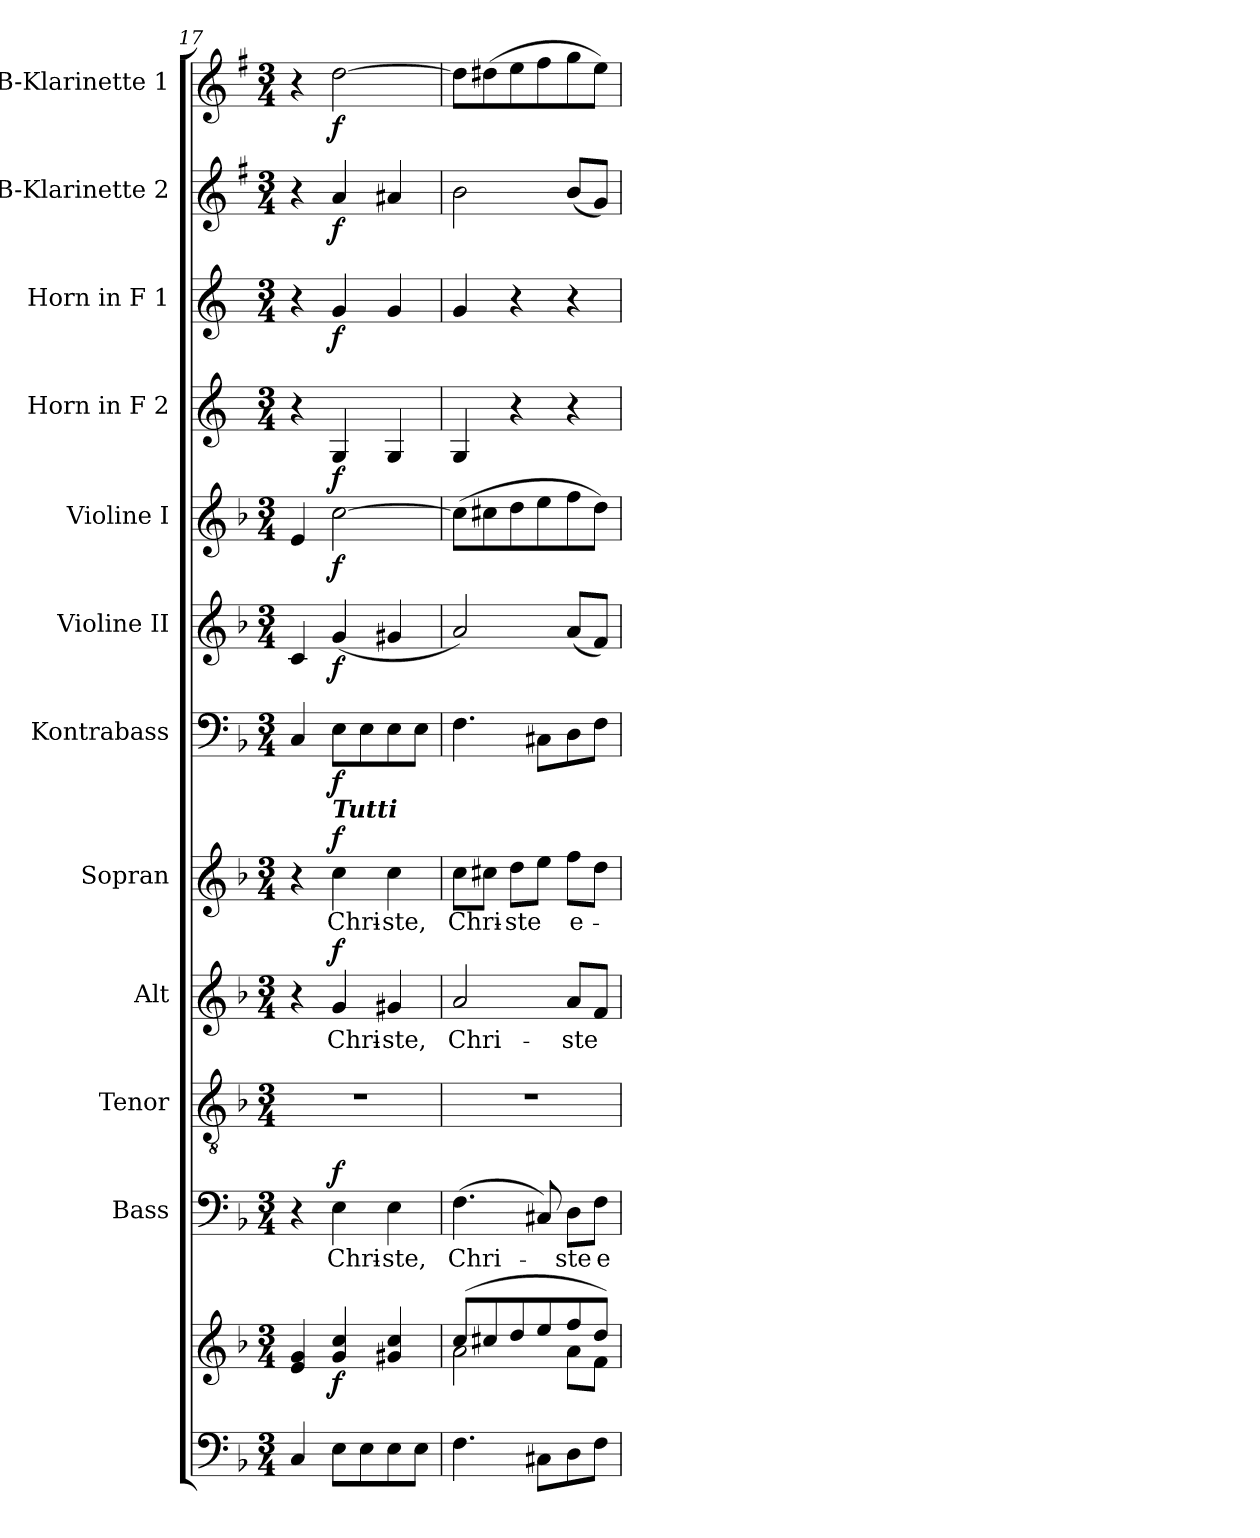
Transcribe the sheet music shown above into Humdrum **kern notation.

**kern	**kern	**dynam	**kern	**text	**dynam	**kern	**kern	**text	**dynam	**kern	**text	**dynam	**kern	**dynam	**kern	**dynam	**kern	**dynam	**kern	**dynam	**kern	**dynam	**kern	**dynam	**kern	**dynam
*part12	*part12	*part12	*part11	*part11	*part11	*part10	*part9	*part9	*part9	*part8	*part8	*part8	*part7	*part7	*part6	*part6	*part5	*part5	*part4	*part4	*part3	*part3	*part2	*part2	*part1	*part1
*staff13	*staff12	*staff12/13	*staff11	*staff11	*staff11	*staff10	*staff9	*staff9	*staff9	*staff8	*staff8	*staff8	*staff7	*staff7	*staff6	*staff6	*staff5	*staff5	*staff4	*staff4	*staff3	*staff3	*staff2	*staff2	*staff1	*staff1
*	*	*	*I"Bass	*	*	*I"Tenor	*I"Alt	*	*	*I"Sopran	*	*	*I"Kontrabass	*	*I"Violine II	*	*I"Violine I	*	*I"Horn in F 2	*	*I"Horn in F 1	*	*I"B-Klarinette 2	*	*I"B-Klarinette 1	*
*	*	*	*I'B.	*	*	*I'T.	*I'A.	*	*	*I'S.	*	*	*I'Kb.	*	*I'Vl. II	*	*I'Vl. I	*	*	*	*	*	*I'B Kl. 2	*	*I'B Kl. 1	*
*clefF4	*clefG2	*	*clefF4	*	*	*clefGv2	*clefG2	*	*	*clefG2	*	*	*clefF4	*	*clefG2	*	*clefG2	*	*clefG2	*	*clefG2	*	*clefG2	*	*clefG2	*
*	*	*	*	*	*	*	*	*	*	*	*	*	*ITrd7c12	*	*	*	*	*	*ITrd4c7	*	*ITrd4c7	*	*ITrd1c2	*	*ITrd1c2	*
*k[b-]	*k[b-]	*	*k[b-]	*	*	*k[b-]	*k[b-]	*	*	*k[b-]	*	*	*k[b-]	*	*k[b-]	*	*k[b-]	*	*k[b-]	*	*k[b-]	*	*k[b-]	*	*k[b-]	*
*F:	*F:	*	*F:	*	*	*F:	*F:	*	*	*F:	*	*	*F:	*	*F:	*	*F:	*	*F:	*	*F:	*	*F:	*	*F:	*
*M3/4	*M3/4	*	*M3/4	*	*	*M3/4	*M3/4	*	*	*M3/4	*	*	*M3/4	*	*M3/4	*	*M3/4	*	*M3/4	*	*M3/4	*	*M3/4	*	*M3/4	*
=17	=17	=17	=17	=17	=17	=17	=17	=17	=17	=17	=17	=17	=17	=17	=17	=17	=17	=17	=17	=17	=17	=17	=17	=17	=17	=17
4C/	4e/ 4g/	.	4r	.	.	2.r	4r	.	.	4r	.	.	4CC/	.	4c/	.	4e/	.	4r	.	4r	.	4r	.	4r	.
!	!	!	!	!	!	!	!	!	!	!LO:TX:a:Bi:t=Tutti	!	!	!	!	!	!	!	!	!	!	!	!	!	!	!	!
!	!	!LO:DY:b	!	!LO:LY:b	!LO:DY:a	!	!	!LO:LY:b	!LO:DY:a	!	!LO:LY:b	!LO:DY:a	!	!LO:DY:b	!	!LO:DY:b	!	!LO:DY:b	!	!LO:DY:b	!	!LO:DY:b	!	!LO:DY:b	!	!LO:DY:b
8E\L	4g/ 4cc/	f	4E\	Chri-	f	.	4g/	Chri-	f	4cc\	Chri-	f	8EE\L	f	(<4g/	f	[2cc\	f	4C/	f	4c/	f	4g/	f	[2cc\	f
8E\	.	.	.	.	.	.	.	.	.	.	.	.	8EE\	.	.	.	.	.	.	.	.	.	.	.	.	.
!	!	!	!	!LO:LY:b	!	!	!	!LO:LY:b	!	!	!LO:LY:b	!	!	!	!	!	!	!	!	!	!	!	!	!	!	!
8E\	4g#X/ 4cc/	.	4E\	-ste,	.	.	4g#X/	-ste,	.	4cc\	-ste,	.	8EE\	.	4g#X/	.	.	.	4C/	.	4c/	.	4g#X/	.	.	.
8E\J	.	.	.	.	.	.	.	.	.	.	.	.	8EE\J	.	.	.	.	.	.	.	.	.	.	.	.	.
!!LO:PB:g=z
=18	=18	=18	=18	=18	=18	=18	=18	=18	=18	=18	=18	=18	=18	=18	=18	=18	=18	=18	=18	=18	=18	=18	=18	=18	=18	=18
*	*^	*	*	*	*	*	*	*	*	*	*	*	*	*	*	*	*	*	*	*	*	*	*	*	*	*
!	!	!	!	!	!LO:LY:b	!	!	!	!LO:LY:b	!	!	!LO:LY:b	!	!	!	!	!	!	!	!	!	!	!	!	!	!	!
4.F\	(>8cc/L	2a\	.	(>4.F\	Chri-	.	2.r	2a/	Chri-	.	8cc\L	Chri-	.	4.FF\	.	2a/)	.	(>8cc\L]	.	4C/	.	4c/	.	2a\	.	8cc\L]	.
.	8cc#X/	.	.	.	.	.	.	.	.	.	8cc#X\J	.	.	.	.	.	.	8cc#X\	.	.	.	.	.	.	.	(>8cc#X\	.
!	!	!	!	!	!	!	!	!	!	!	!	!LO:LY:b	!	!	!	!	!	!	!	!	!	!	!	!	!	!	!
.	8dd/	.	.	.	.	.	.	.	.	.	8dd\L	-ste	.	.	.	.	.	8dd\	.	4r	.	4r	.	.	.	8dd\	.
8C#X\L	8ee/	.	.	8C#X/)	.	.	.	.	.	.	8ee\J	.	.	8CC#X\L	.	.	.	8ee\	.	.	.	.	.	.	.	8ee\	.
!	!	!	!	!	!LO:LY:b	!	!	!	!LO:LY:b	!	!	!LO:LY:b	!	!	!	!	!	!	!	!	!	!	!	!	!	!	!
8D\	8ff/	8a\L	.	8D\L	-ste	.	.	8a/L	-ste	.	8ff\L	e-	.	8DD\	.	(<8a/L	.	8ff\	.	4r	.	4r	.	(<8a/L	.	8ff\	.
!	!	!	!	!	!LO:LY:b	!	!	!	!	!	!	!	!	!	!	!	!	!	!	!	!	!	!	!	!	!	!
8F\J	8dd/J)	8f\J	.	8F\J	e-	.	.	8f/J	.	.	8dd\J	.	.	8FF\J	.	8f/J)	.	8dd\J)	.	.	.	.	.	8f/J)	.	8dd\J)	.
*	*v	*v	*	*	*	*	*	*	*	*	*	*	*	*	*	*	*	*	*	*	*	*	*	*	*	*	*
=	=	=	=	=	=	=	=	=	=	=	=	=	=	=	=	=	=	=	=	=	=	=	=	=	=	=
*-	*-	*-	*-	*-	*-	*-	*-	*-	*-	*-	*-	*-	*-	*-	*-	*-	*-	*-	*-	*-	*-	*-	*-	*-	*-	*-
